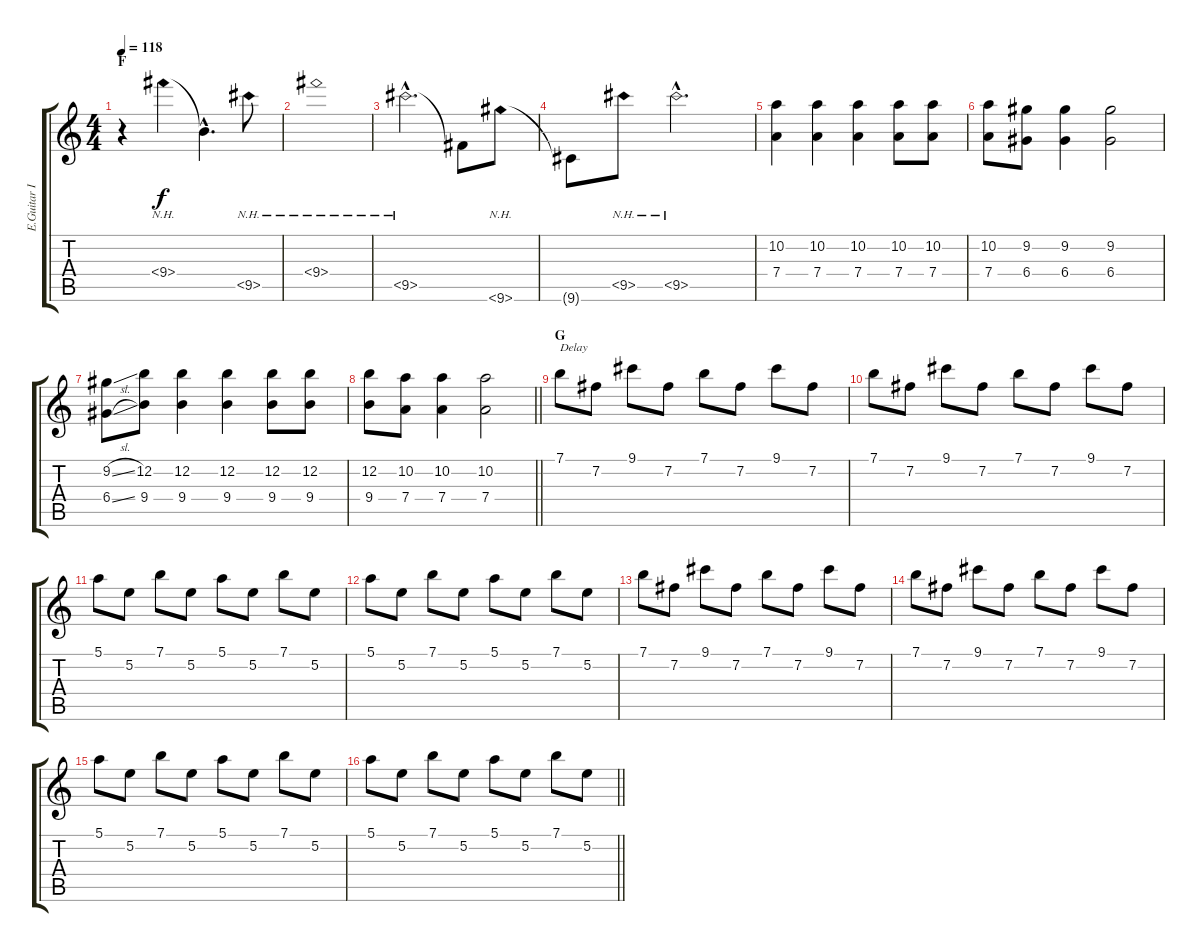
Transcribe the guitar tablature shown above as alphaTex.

\track ("E.Guitar I" "E.Guitar I") {instrument distortionguitar}
\staff {score tabs}
\tuning (E4 B3 G3 D3 A2 E2) {hide}
\ts (4 4)
\section ("" "F")
\tempo 118
\clef g2
\ks c
r.4{dy f} 9.4{nh}.4 9.4{hac t}.4{d} 9.5{nh}.8 |
9.4{nh}.1 |
9.5{nh hac}.2{d} 9.5{t}.8 9.6{nh}.8 |
9.6{t}.8 9.5{nh}.8 9.5{nh hac}.2{d} |
(10.2 7.4).4 (10.2 7.4).4 (10.2 7.4).4 (10.2 7.4).8 (10.2 7.4).8 |
(10.2 7.4).8 (9.2 6.4).8 (9.2 6.4).4 (9.2 6.4).2 |
(9.2{sl} 6.4{sl}).8 (12.2 9.4).8 (12.2 9.4).4 (12.2 9.4).4 (12.2 9.4).8 (12.2 9.4).8 |
\barLineRight lightlight
(12.2 9.4).8 (10.2 7.4).8 (10.2 7.4).4 (10.2 7.4).2 |
\section ("" "G")
7.1.8{txt "Delay"} 7.2.8 9.1.8 7.2.8 7.1.8 7.2.8 9.1.8 7.2.8 |
7.1.8 7.2.8 9.1.8 7.2.8 7.1.8 7.2.8 9.1.8 7.2.8 |
5.1.8 5.2.8 7.1.8 5.2.8 5.1.8 5.2.8 7.1.8 5.2.8 |
5.1.8 5.2.8 7.1.8 5.2.8 5.1.8 5.2.8 7.1.8 5.2.8 |
7.1.8 7.2.8 9.1.8 7.2.8 7.1.8 7.2.8 9.1.8 7.2.8 |
7.1.8 7.2.8 9.1.8 7.2.8 7.1.8 7.2.8 9.1.8 7.2.8 |
5.1.8 5.2.8 7.1.8 5.2.8 5.1.8 5.2.8 7.1.8 5.2.8 |
\barLineRight lightlight
5.1.8 5.2.8 7.1.8 5.2.8 5.1.8 5.2.8 7.1.8 5.2.8
